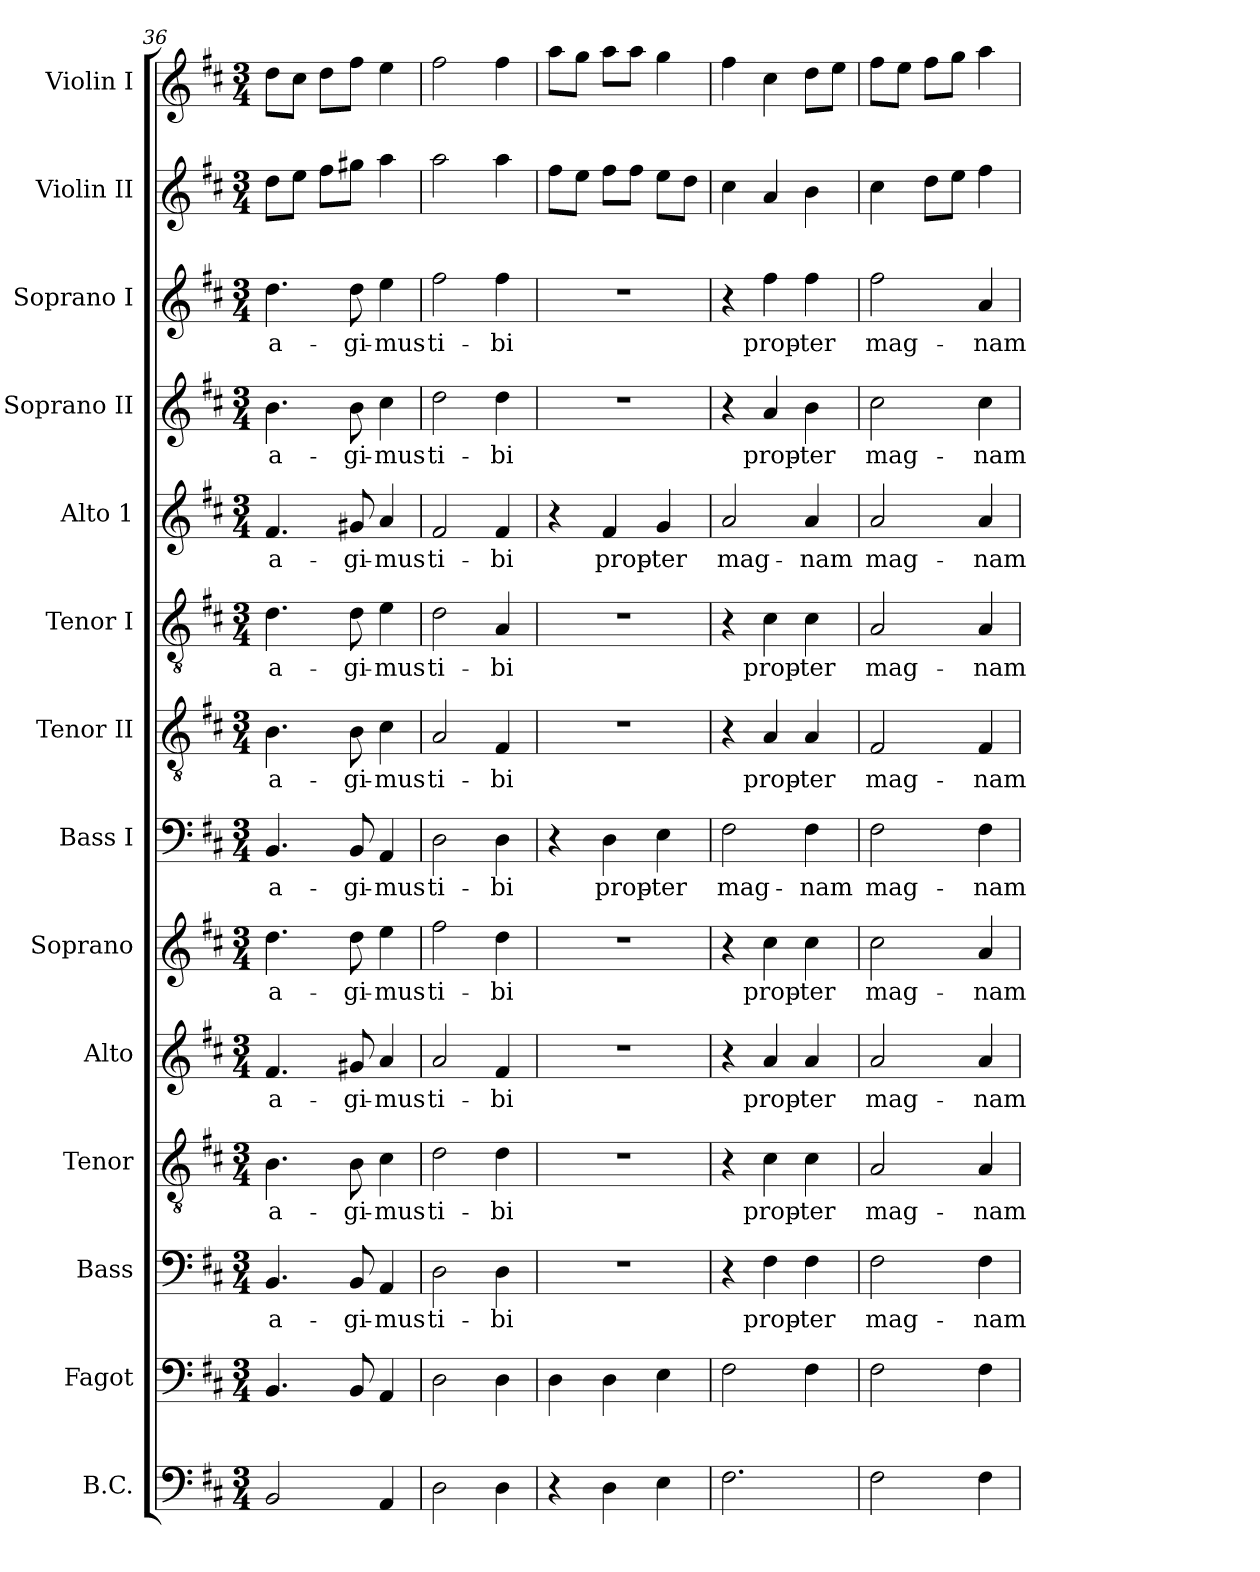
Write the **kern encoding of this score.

**kern	**kern	**kern	**text	**kern	**text	**kern	**text	**kern	**text	**kern	**text	**kern	**text	**kern	**text	**kern	**text	**kern	**text	**kern	**text	**kern	**kern
*part14	*part13	*part12	*part12	*part11	*part11	*part10	*part10	*part9	*part9	*part8	*part8	*part7	*part7	*part6	*part6	*part5	*part5	*part4	*part4	*part3	*part3	*part2	*part1
*staff14	*staff13	*staff12	*staff12	*staff11	*staff11	*staff10	*staff10	*staff9	*staff9	*staff8	*staff8	*staff7	*staff7	*staff6	*staff6	*staff5	*staff5	*staff4	*staff4	*staff3	*staff3	*staff2	*staff1
*I"B.C.	*I"Fagot	*I"Bass	*	*I"Tenor	*	*I"Alto	*	*I"Soprano	*	*I"Bass I	*	*I"Tenor II	*	*I"Tenor I	*	*I"Alto 1	*	*I"Soprano II	*	*I"Soprano I	*	*I"Violin II	*I"Violin I
*I'B.C.	*I'Fg	*	*	*I'T-R	*	*	*	*I'S-R	*	*I'B1	*	*I'T2	*	*I'T1	*	*I'A1	*	*I'S2	*	*I'S1	*	*I'Vln. II	*I'Vln. I
*clefF4	*clefF4	*clefF4	*	*clefGv2	*	*clefG2	*	*clefG2	*	*clefF4	*	*clefGv2	*	*clefGv2	*	*clefG2	*	*clefG2	*	*clefG2	*	*clefG2	*clefG2
*k[f#c#]	*k[f#c#]	*k[f#c#]	*	*k[f#c#]	*	*k[f#c#]	*	*k[f#c#]	*	*k[f#c#]	*	*k[f#c#]	*	*k[f#c#]	*	*k[f#c#]	*	*k[f#c#]	*	*k[f#c#]	*	*k[f#c#]	*k[f#c#]
*D:	*D:	*D:	*	*D:	*	*D:	*	*D:	*	*D:	*	*D:	*	*D:	*	*D:	*	*D:	*	*D:	*	*D:	*D:
*M3/4	*M3/4	*M3/4	*	*M3/4	*	*M3/4	*	*M3/4	*	*M3/4	*	*M3/4	*	*M3/4	*	*M3/4	*	*M3/4	*	*M3/4	*	*M3/4	*M3/4
=36	=36	=36	=36	=36	=36	=36	=36	=36	=36	=36	=36	=36	=36	=36	=36	=36	=36	=36	=36	=36	=36	=36	=36
!	!	!	!LO:LY:b	!	!LO:LY:b	!	!LO:LY:b	!	!LO:LY:b	!	!LO:LY:b	!	!LO:LY:b	!	!LO:LY:b	!	!LO:LY:b	!	!LO:LY:b	!	!LO:LY:b	!	!
2BB/	4.BB/	4.BB/	a-	4.B\	a-	4.f#/	a-	4.dd\	a-	4.BB/	a-	4.B\	a-	4.d\	a-	4.f#/	a-	4.b\	a-	4.dd\	a-	8dd\L	8dd\L
.	.	.	.	.	.	.	.	.	.	.	.	.	.	.	.	.	.	.	.	.	.	8ee\J	8cc#\J
.	.	.	.	.	.	.	.	.	.	.	.	.	.	.	.	.	.	.	.	.	.	8ff#\L	8dd\L
!	!	!	!LO:LY:b	!	!LO:LY:b	!	!LO:LY:b	!	!LO:LY:b	!	!LO:LY:b	!	!LO:LY:b	!	!LO:LY:b	!	!LO:LY:b	!	!LO:LY:b	!	!LO:LY:b	!	!
.	8BB/	8BB/	-gi-	8B\	-gi-	8g#X/	-gi-	8dd\	-gi-	8BB/	-gi-	8B\	-gi-	8d\	-gi-	8g#X/	-gi-	8b\	-gi-	8dd\	-gi-	8gg#X\J	8ff#\J
!	!	!	!LO:LY:b	!	!LO:LY:b	!	!LO:LY:b	!	!LO:LY:b	!	!LO:LY:b	!	!LO:LY:b	!	!LO:LY:b	!	!LO:LY:b	!	!LO:LY:b	!	!LO:LY:b	!	!
4AA/	4AA/	4AA/	-mus	4c#\	-mus	4a/	-mus	4ee\	-mus	4AA/	-mus	4c#\	-mus	4e\	-mus	4a/	-mus	4cc#\	-mus	4ee\	-mus	4aa\	4ee\
=37	=37	=37	=37	=37	=37	=37	=37	=37	=37	=37	=37	=37	=37	=37	=37	=37	=37	=37	=37	=37	=37	=37	=37
!	!	!	!LO:LY:b	!	!LO:LY:b	!	!LO:LY:b	!	!LO:LY:b	!	!LO:LY:b	!	!LO:LY:b	!	!LO:LY:b	!	!LO:LY:b	!	!LO:LY:b	!	!LO:LY:b	!	!
2D\	2D\	2D\	ti-	2d\	ti-	2a/	ti-	2ff#\	ti-	2D\	ti-	2A/	ti-	2d\	ti-	2f#/	ti-	2dd\	ti-	2ff#\	ti-	2aa\	2ff#\
!	!	!	!LO:LY:b	!	!LO:LY:b	!	!LO:LY:b	!	!LO:LY:b	!	!LO:LY:b	!	!LO:LY:b	!	!LO:LY:b	!	!LO:LY:b	!	!LO:LY:b	!	!LO:LY:b	!	!
4D\	4D\	4D\	-bi	4d\	-bi	4f#/	-bi	4dd\	-bi	4D\	-bi	4F#/	-bi	4A/	-bi	4f#/	-bi	4dd\	-bi	4ff#\	-bi	4aa\	4ff#\
=38	=38	=38	=38	=38	=38	=38	=38	=38	=38	=38	=38	=38	=38	=38	=38	=38	=38	=38	=38	=38	=38	=38	=38
4r	4D\	2.r	.	2.r	.	2.r	.	2.r	.	4r	.	2.r	.	2.r	.	4r	.	2.r	.	2.r	.	8ff#\L	8aa\L
.	.	.	.	.	.	.	.	.	.	.	.	.	.	.	.	.	.	.	.	.	.	8ee\J	8gg\J
!	!	!	!	!	!	!	!	!	!	!	!LO:LY:b	!	!	!	!	!	!LO:LY:b	!	!	!	!	!	!
4D\	4D\	.	.	.	.	.	.	.	.	4D\	prop-	.	.	.	.	4f#/	prop-	.	.	.	.	8ff#\L	8aa\L
.	.	.	.	.	.	.	.	.	.	.	.	.	.	.	.	.	.	.	.	.	.	8ff#\J	8aa\J
!	!	!	!	!	!	!	!	!	!	!	!LO:LY:b	!	!	!	!	!	!LO:LY:b	!	!	!	!	!	!
4E\	4E\	.	.	.	.	.	.	.	.	4E\	-ter	.	.	.	.	4g/	-ter	.	.	.	.	8ee\L	4gg\
.	.	.	.	.	.	.	.	.	.	.	.	.	.	.	.	.	.	.	.	.	.	8dd\J	.
!!LO:PB:g=z
=39	=39	=39	=39	=39	=39	=39	=39	=39	=39	=39	=39	=39	=39	=39	=39	=39	=39	=39	=39	=39	=39	=39	=39
!	!	!	!	!	!	!	!	!	!	!	!LO:LY:b	!	!	!	!	!	!LO:LY:b	!	!	!	!	!	!
2.F#\	2F#\	4r	.	4r	.	4r	.	4r	.	2F#\	mag-	4r	.	4r	.	2a/	mag-	4r	.	4r	.	4cc#\	4ff#\
!	!	!	!LO:LY:b	!	!LO:LY:b	!	!LO:LY:b	!	!LO:LY:b	!	!	!	!LO:LY:b	!	!LO:LY:b	!	!	!	!LO:LY:b	!	!LO:LY:b	!	!
.	.	4F#\	prop-	4c#\	prop-	4a/	prop-	4cc#\	prop-	.	.	4A/	prop-	4c#\	prop-	.	.	4a/	prop-	4ff#\	prop-	4a/	4cc#\
!	!	!	!LO:LY:b	!	!LO:LY:b	!	!LO:LY:b	!	!LO:LY:b	!	!LO:LY:b	!	!LO:LY:b	!	!LO:LY:b	!	!LO:LY:b	!	!LO:LY:b	!	!LO:LY:b	!	!
.	4F#\	4F#\	-ter	4c#\	-ter	4a/	-ter	4cc#\	-ter	4F#\	-nam	4A/	-ter	4c#\	-ter	4a/	-nam	4b\	-ter	4ff#\	-ter	4b\	8dd\L
.	.	.	.	.	.	.	.	.	.	.	.	.	.	.	.	.	.	.	.	.	.	.	8ee\J
=40	=40	=40	=40	=40	=40	=40	=40	=40	=40	=40	=40	=40	=40	=40	=40	=40	=40	=40	=40	=40	=40	=40	=40
!	!	!	!LO:LY:b	!	!LO:LY:b	!	!LO:LY:b	!	!LO:LY:b	!	!LO:LY:b	!	!LO:LY:b	!	!LO:LY:b	!	!LO:LY:b	!	!LO:LY:b	!	!LO:LY:b	!	!
2F#\	2F#\	2F#\	mag-	2A/	mag-	2a/	mag-	2cc#\	mag-	2F#\	mag-	2F#/	mag-	2A/	mag-	2a/	mag-	2cc#\	mag-	2ff#\	mag-	4cc#\	8ff#\L
.	.	.	.	.	.	.	.	.	.	.	.	.	.	.	.	.	.	.	.	.	.	.	8ee\J
.	.	.	.	.	.	.	.	.	.	.	.	.	.	.	.	.	.	.	.	.	.	8dd\L	8ff#\L
.	.	.	.	.	.	.	.	.	.	.	.	.	.	.	.	.	.	.	.	.	.	8ee\J	8gg\J
!	!	!	!LO:LY:b	!	!LO:LY:b	!	!LO:LY:b	!	!LO:LY:b	!	!LO:LY:b	!	!LO:LY:b	!	!LO:LY:b	!	!LO:LY:b	!	!LO:LY:b	!	!LO:LY:b	!	!
4F#\	4F#\	4F#\	-nam	4A/	-nam	4a/	-nam	4a/	-nam	4F#\	-nam	4F#/	-nam	4A/	-nam	4a/	-nam	4cc#\	-nam	4a/	-nam	4ff#\	4aa\
=	=	=	=	=	=	=	=	=	=	=	=	=	=	=	=	=	=	=	=	=	=	=	=
*-	*-	*-	*-	*-	*-	*-	*-	*-	*-	*-	*-	*-	*-	*-	*-	*-	*-	*-	*-	*-	*-	*-	*-
